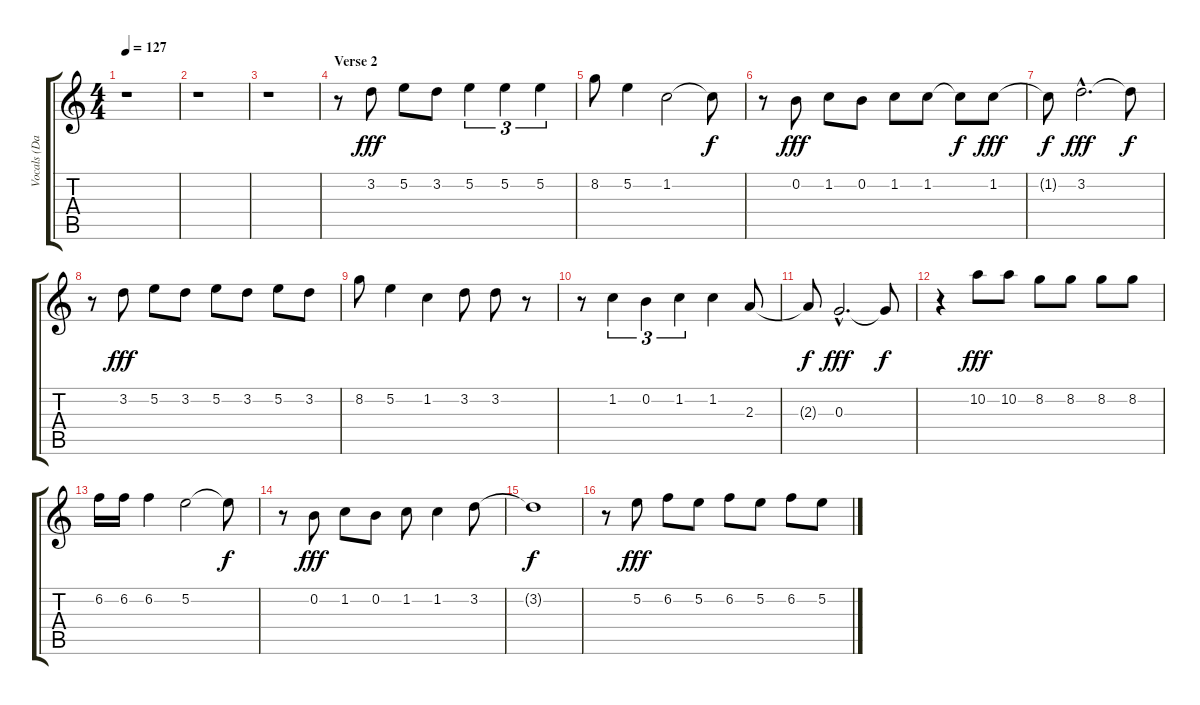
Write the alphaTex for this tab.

\track ("Vocals (Daltrey)" "Vocals (Da") {instrument electricguitarjazz}
\staff {score tabs}
\tuning (E4 B3 G3 D3 A2 E2) {hide}
\ts (4 4)
\tempo 127
\clef g2
\ks c
r.1{dy fff} |
r.1 |
r.1 |
\section ("" "Verse 2")
r.8 3.2.8 5.2.8 3.2.8 5.2.4{tu (3 2)} 5.2.4{tu (3 2)} 5.2.4{tu (3 2)} |
8.2.8 5.2.4 1.2.2 1.2{t}.8{dy f} |
r.8 0.2.8{dy fff} 1.2.8 0.2.8 1.2.8 1.2.8 1.2{t}.8{dy f} 1.2.8{dy fff} |
1.2{t}.8{dy f} 3.2{hac}.2{d dy fff} 3.2{t}.8{dy f} |
r.8 3.2.8{dy fff} 5.2.8 3.2.8 5.2.8 3.2.8 5.2.8 3.2.8 |
8.2.8 5.2.4 1.2.4 3.2.8 3.2.8 r.8 |
r.8 1.2.4{tu (3 2)} 0.2.4{tu (3 2)} 1.2.4{tu (3 2)} 1.2.4 2.3.8 |
2.3{t}.8{dy f} 0.3{hac}.2{d dy fff} 0.3{t}.8{dy f} |
r.4 10.2.8{dy fff} 10.2.8 8.2.8 8.2.8 8.2.8 8.2.8 |
6.2.16 6.2.16 6.2.4 5.2.2 5.2{t}.8{dy f} |
r.8 0.2.8{dy fff} 1.2.8 0.2.8 1.2.8 1.2.4 3.2.8 |
3.2{t}.1{dy f} |
r.8 5.2.8{dy fff} 6.2.8 5.2.8 6.2.8 5.2.8 6.2.8 5.2.8
